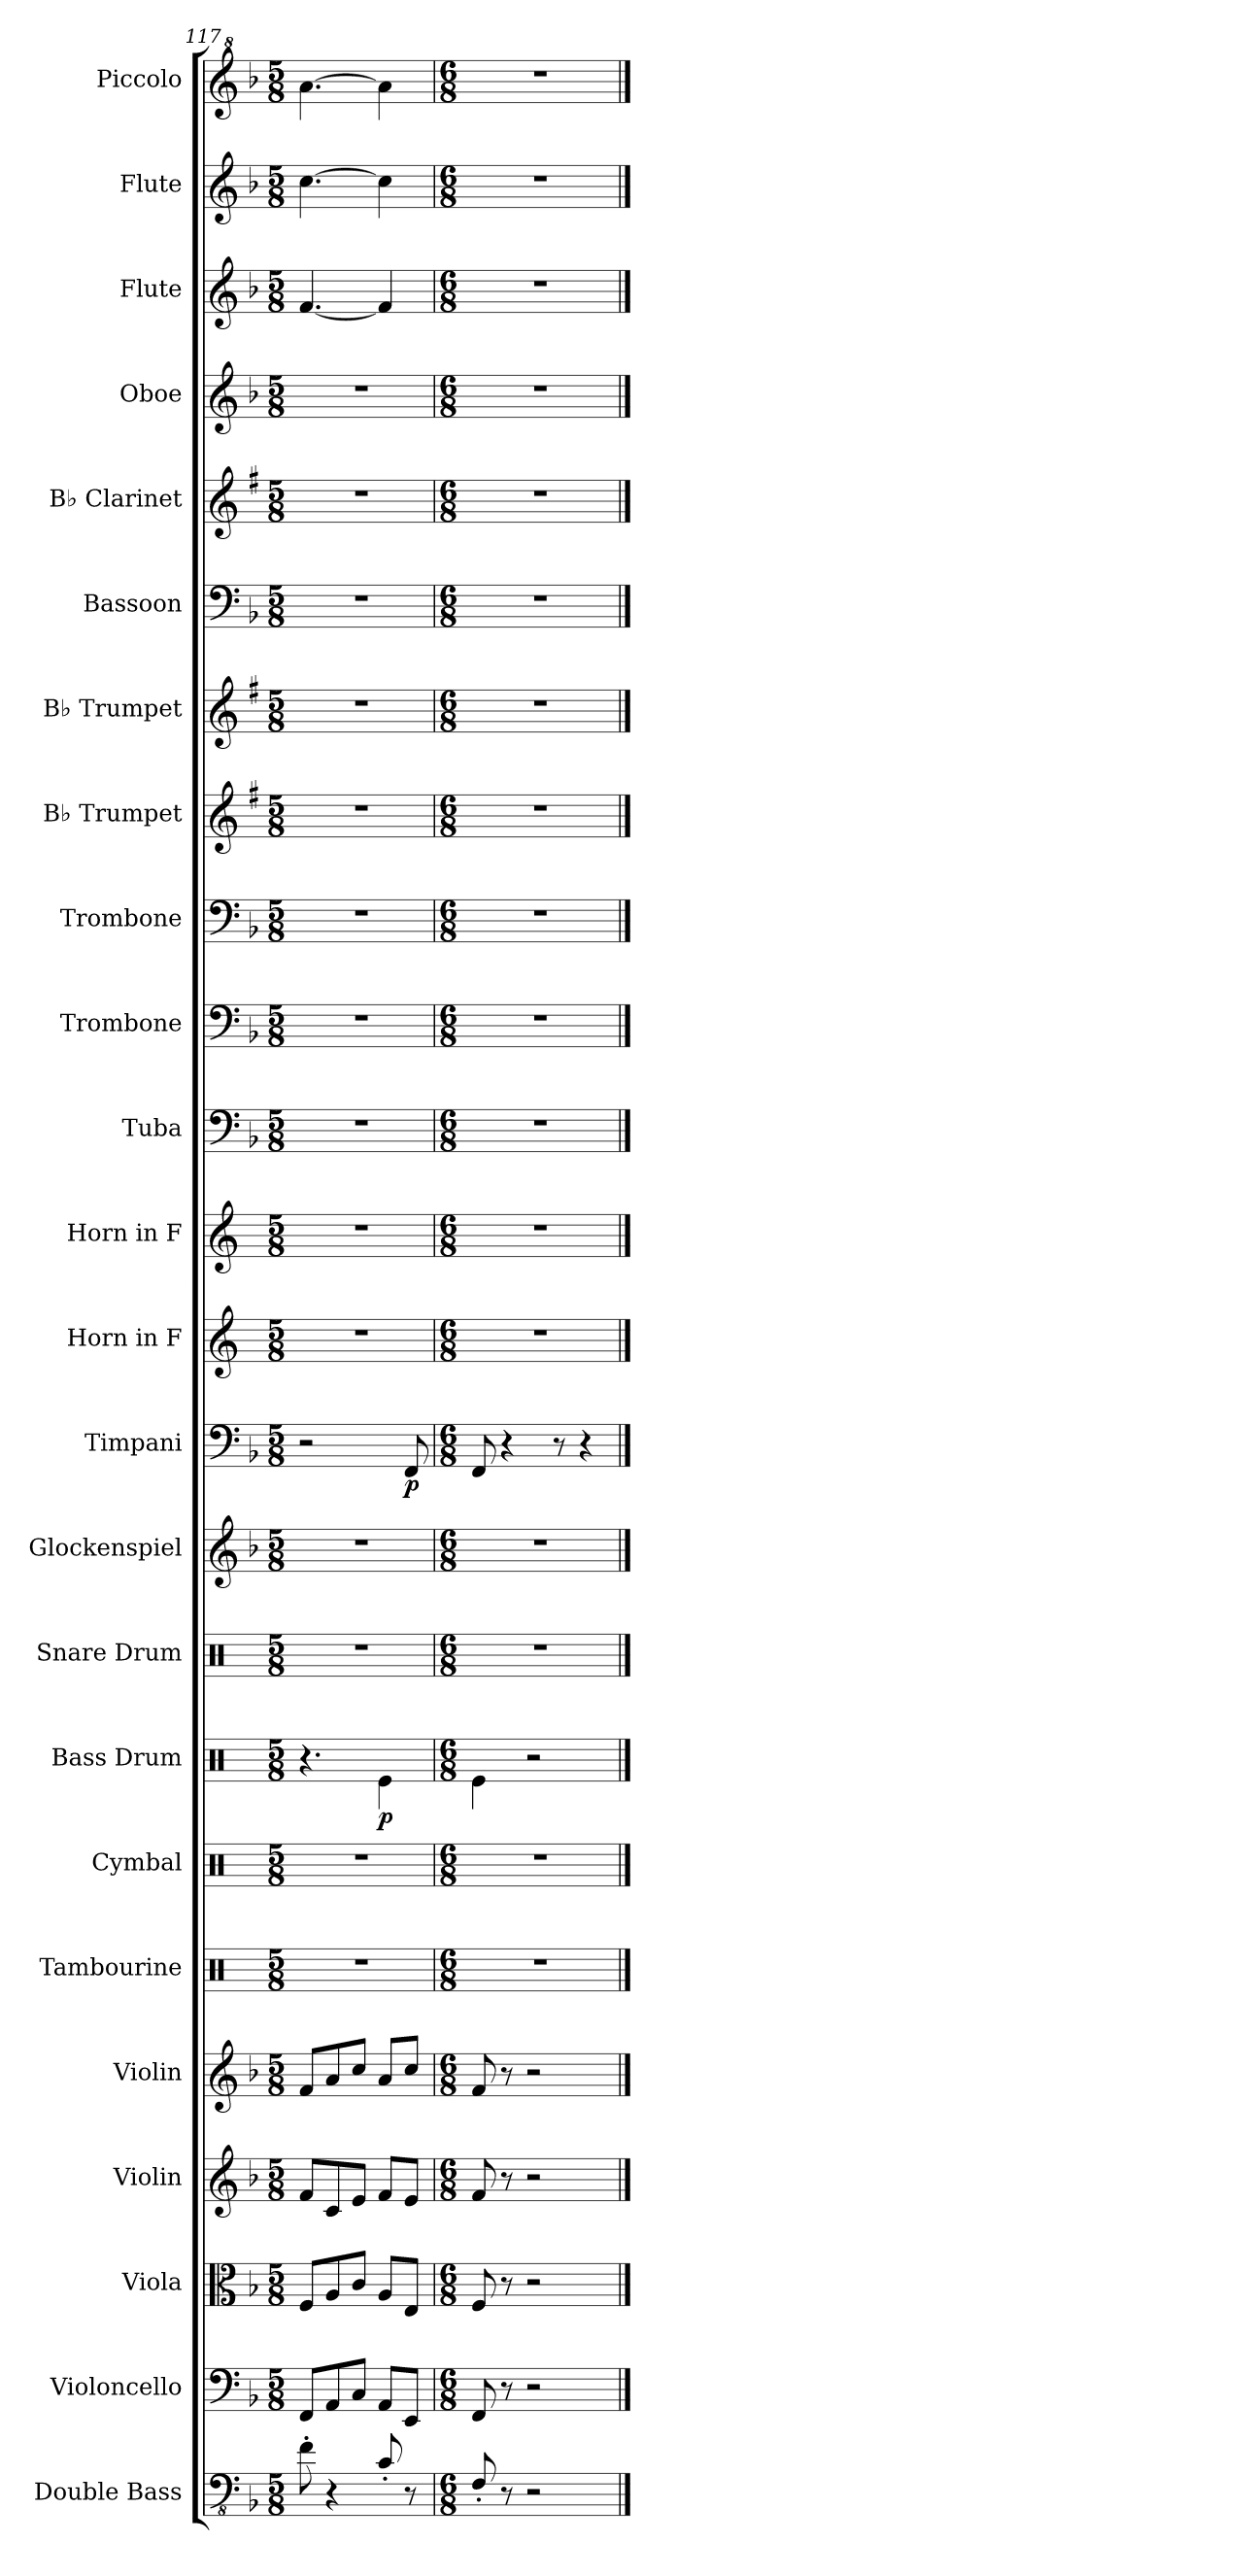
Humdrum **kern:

**kern	**kern	**kern	**kern	**kern	**kern	**kern	**kern	**dynam	**kern	**kern	**kern	**dynam	**kern	**kern	**kern	**kern	**kern	**kern	**kern	**kern	**kern	**kern	**kern	**kern	**kern
*part24	*part23	*part22	*part21	*part20	*part19	*part18	*part17	*part17	*part16	*part15	*part14	*part14	*part13	*part12	*part11	*part10	*part9	*part8	*part7	*part6	*part5	*part4	*part3	*part2	*part1
*staff24	*staff23	*staff22	*staff21	*staff20	*staff19	*staff18	*staff17	*staff17	*staff16	*staff15	*staff14	*staff14	*staff13	*staff12	*staff11	*staff10	*staff9	*staff8	*staff7	*staff6	*staff5	*staff4	*staff3	*staff2	*staff1
*I"Double Bass	*I"Violoncello	*I"Viola	*I"Violin	*I"Violin	*I"Tambourine	*I"Cymbal	*I"Bass Drum	*	*I"Snare Drum	*I"Glockenspiel	*I"Timpani	*	*I"Horn in F	*I"Horn in F	*I"Tuba	*I"Trombone	*I"Trombone	*I"B♭ Trumpet	*I"B♭ Trumpet	*I"Bassoon	*I"B♭ Clarinet	*I"Oboe	*I"Flute	*I"Flute	*I"Piccolo
*I'Db.	*I'Vc.	*I'Vla.	*I'Vln.	*I'Vln.	*I'Tamb.	*I'Cym.	*I'B. Dr.	*	*I'Sn. Dr.	*I'Glk.	*I'Timp.	*	*	*	*I'Tba.	*I'Tbn.	*I'Tbn.	*I'B♭ Tpt.	*I'B♭ Tpt.	*I'Bsn.	*I'B♭ Cl.	*I'Ob.	*I'Fl.	*I'Fl.	*I'Picc.
*clefFv4	*clefF4	*clefC3	*clefG2	*clefG2	*clefX	*clefX	*clefX	*	*clefX	*clefG2	*clefF4	*	*clefG2	*clefG2	*clefF4	*clefF4	*clefF4	*clefG2	*clefG2	*clefF4	*clefG2	*clefG2	*clefG2	*clefG2	*clefG^2
*ITrd7c12	*	*	*	*	*	*	*	*	*	*ITrd-14c-24	*	*	*ITrd4c7	*ITrd4c7	*	*	*	*ITrd1c2	*ITrd1c2	*	*ITrd1c2	*	*	*	*ITrd-7c-12
*k[b-]	*k[b-]	*k[b-]	*k[b-]	*k[b-]	*k[]	*k[]	*k[]	*	*k[]	*k[b-]	*k[b-]	*	*k[b-]	*k[b-]	*k[b-]	*k[b-]	*k[b-]	*k[b-]	*k[b-]	*k[b-]	*k[b-]	*k[b-]	*k[b-]	*k[b-]	*k[b-]
*M5/8	*M5/8	*M5/8	*M5/8	*M5/8	*M5/8	*M5/8	*M5/8	*	*M5/8	*M5/8	*M5/8	*	*M5/8	*M5/8	*M5/8	*M5/8	*M5/8	*M5/8	*M5/8	*M5/8	*M5/8	*M5/8	*M5/8	*M5/8	*M5/8
=117	=117	=117	=117	=117	=117	=117	=117	=117	=117	=117	=117	=117	=117	=117	=117	=117	=117	=117	=117	=117	=117	=117	=117	=117	=117
8FF'\	8FF/L	8F/L	8f/L	8f/L	8%5r	8%5r	4.r	.	8%5r	8%5r	2r	.	8%5r	8%5r	8%5r	8%5r	8%5r	8%5r	8%5r	8%5r	8%5r	8%5r	[4.f/	[4.cc\	[4.aaa\
4r	8AA/	8A/	8c/	8a/	.	.	.	.	.	.	.	.	.	.	.	.	.	.	.	.	.	.	.	.	.
.	8C/J	8c/J	8e/J	8cc/J	.	.	.	.	.	.	.	.	.	.	.	.	.	.	.	.	.	.	.	.	.
!	!	!	!	!	!	!	!	!LO:DY:b	!	!	!	!	!	!	!	!	!	!	!	!	!	!	!	!	!
8CC'/	8AA/L	8A/L	8f/L	8a/L	.	.	4Re\	p	.	.	.	.	.	.	.	.	.	.	.	.	.	.	4f/]	4cc\]	4aaa\]
!	!	!	!	!	!	!	!	!	!	!	!	!LO:DY:b	!	!	!	!	!	!	!	!	!	!	!	!	!
8r	8EE/J	8E/J	8e/J	8cc/J	.	.	.	.	.	.	8FF/	p	.	.	.	.	.	.	.	.	.	.	.	.	.
=118	=118	=118	=118	=118	=118	=118	=118	=118	=118	=118	=118	=118	=118	=118	=118	=118	=118	=118	=118	=118	=118	=118	=118	=118	=118
*M6/8	*M6/8	*M6/8	*M6/8	*M6/8	*M6/8	*M6/8	*M6/8	*	*M6/8	*M6/8	*M6/8	*	*M6/8	*M6/8	*M6/8	*M6/8	*M6/8	*M6/8	*M6/8	*M6/8	*M6/8	*M6/8	*M6/8	*M6/8	*M6/8
8FFF'/	8FF/	8F/	8f/	8f/	2.r	2.r	4Re\	.	2.r	2.r	8FF/	.	2.r	2.r	2.r	2.r	2.r	2.r	2.r	2.r	2.r	2.r	2.r	2.r	2.r
8r	8r	8r	8r	8r	.	.	.	.	.	.	4r	.	.	.	.	.	.	.	.	.	.	.	.	.	.
2r	2r	2r	2r	2r	.	.	2r	.	.	.	.	.	.	.	.	.	.	.	.	.	.	.	.	.	.
.	.	.	.	.	.	.	.	.	.	.	8r	.	.	.	.	.	.	.	.	.	.	.	.	.	.
.	.	.	.	.	.	.	.	.	.	.	4r	.	.	.	.	.	.	.	.	.	.	.	.	.	.
==	==	==	==	==	==	==	==	==	==	==	==	==	==	==	==	==	==	==	==	==	==	==	==	==	==
*-	*-	*-	*-	*-	*-	*-	*-	*-	*-	*-	*-	*-	*-	*-	*-	*-	*-	*-	*-	*-	*-	*-	*-	*-	*-
